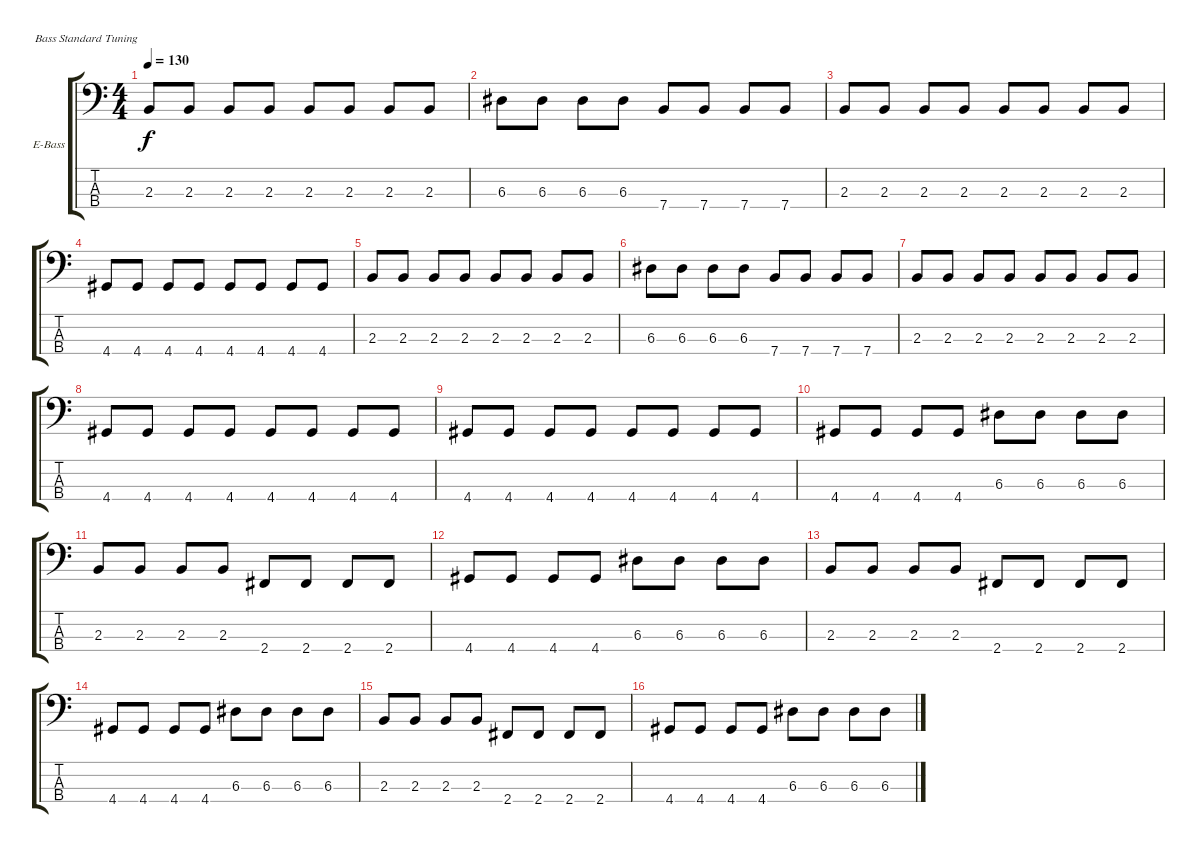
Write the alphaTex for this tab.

\defaultSystemsLayout 4
\bracketExtendMode groupsimilarinstruments
\firstSystemTrackNameOrientation horizontal
\otherSystemsTrackNameOrientation horizontal
\track ("Electric Bass" "E-Bass") {instrument electricbassfinger}
\staff {score tabs}
\tuning (G2 D2 A1 E1)
\ts (4 4)
\tempo 130
\clef f4
\scale
0.333333
\ks c
2.3.8{dy f} 2.3.8 2.3.8 2.3.8 2.3.8 2.3.8 2.3.8 2.3.8 |
\scale
0.333333 6.3.8 6.3.8 6.3.8 6.3.8 7.4.8 7.4.8 7.4.8 7.4.8 |
\scale
0.333333 2.3.8 2.3.8 2.3.8 2.3.8 2.3.8 2.3.8 2.3.8 2.3.8 |
\scale
0.333333 4.4.8 4.4.8 4.4.8 4.4.8 4.4.8 4.4.8 4.4.8 4.4.8 |
\scale
0.333333 2.3.8 2.3.8 2.3.8 2.3.8 2.3.8 2.3.8 2.3.8 2.3.8 |
\scale
0.333333 6.3.8 6.3.8 6.3.8 6.3.8 7.4.8 7.4.8 7.4.8 7.4.8 |
\scale
0.333333 2.3.8 2.3.8 2.3.8 2.3.8 2.3.8 2.3.8 2.3.8 2.3.8 |
\scale
0.333333 4.4.8 4.4.8 4.4.8 4.4.8 4.4.8 4.4.8 4.4.8 4.4.8 |
\scale
0.333333 4.4.8 4.4.8 4.4.8 4.4.8 4.4.8 4.4.8 4.4.8 4.4.8 |
\scale
0.333333 4.4.8 4.4.8 4.4.8 4.4.8 6.3.8 6.3.8 6.3.8 6.3.8 |
\scale
0.333333 2.3.8 2.3.8 2.3.8 2.3.8 2.4.8 2.4.8 2.4.8 2.4.8 |
\scale
0.333333 4.4.8 4.4.8 4.4.8 4.4.8 6.3.8 6.3.8 6.3.8 6.3.8 |
\scale
0.333333 2.3.8 2.3.8 2.3.8 2.3.8 2.4.8 2.4.8 2.4.8 2.4.8 |
\scale
0.333333 4.4.8 4.4.8 4.4.8 4.4.8 6.3.8 6.3.8 6.3.8 6.3.8 |
\scale
0.333333 2.3.8 2.3.8 2.3.8 2.3.8 2.4.8 2.4.8 2.4.8 2.4.8 |
\scale
0.333333 4.4.8 4.4.8 4.4.8 4.4.8 6.3.8 6.3.8 6.3.8 6.3.8
